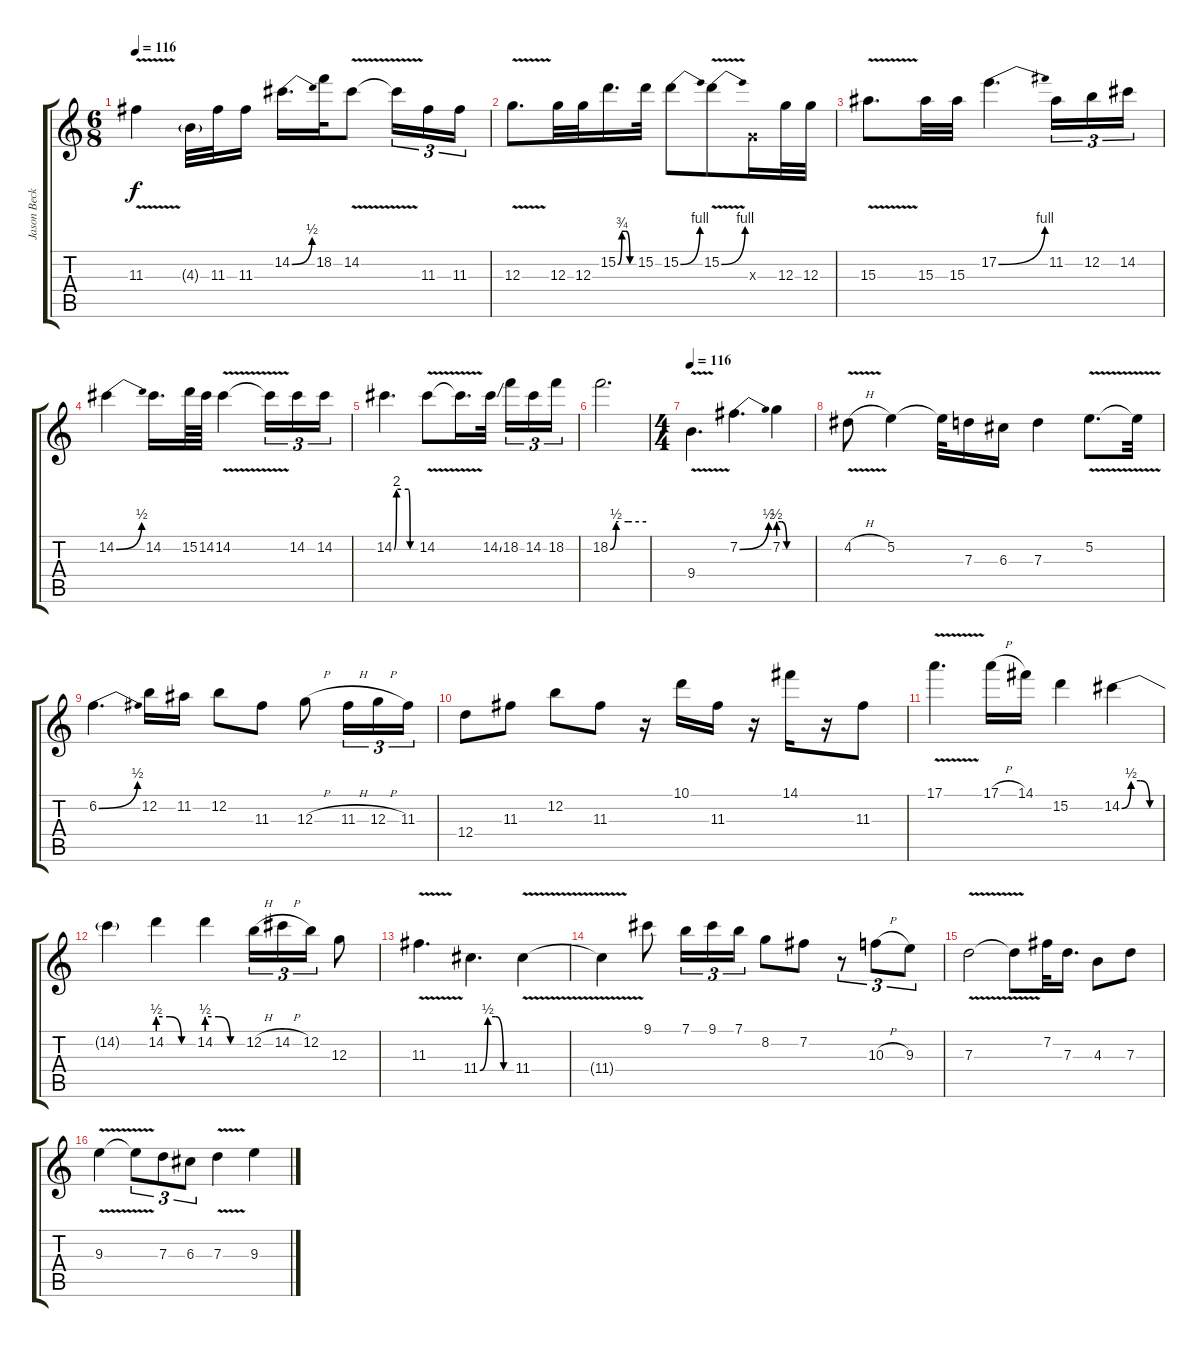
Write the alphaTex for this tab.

\track ("Jason Becker" "Jason Beck") {instrument overdrivenguitar}
\staff {score tabs}
\tuning (E4 B3 G3 D3 A2 E2) {hide}
\ts (6 8)
\tempo 116
\clef g2
\ks c
11.3{v}.4{dy f} 4.3{g}.32 11.3.32 11.3.16 14.2{be (bend 0 0 60 2)}.16{d} 18.2.32 14.2{v}.8 14.2{t}.16{tu (3 2)} 11.3.16{tu (3 2)} 11.3.16{tu (3 2)} |
12.3{v}.8{d} 12.3.32 12.3.32 15.2{be (custom 0 0 15 3 30 3 45 0 60 0)}.16{d} 15.2.32 15.2{be (bend 0 0 60 4)}.8 15.2{be (bend 0 0 60 4) v}.8 0.3{x}.16 12.3.32 12.3.32 |
15.3{v}.8{d} 15.3.32 15.3.32 17.2{be (bend 0 0 60 4)}.4{d} 11.2.16{tu (3 2)} 12.2.16{tu (3 2)} 14.2.16{tu (3 2)} |
14.2{be (bend 0 0 60 2)}.4 14.2.16{d} 15.2.64 14.2.64 14.2{v}.4 14.2{t}.16{tu (3 2)} 14.2.16{tu (3 2)} 14.2.16{tu (3 2)} |
14.2{be (custom 0 0 7 8 40 8 45 0 60 0)}.4{d} 14.2{v}.8 14.2{t}.16{d} 14.2{ss}.32{beam splitsecondary} 18.2.16{tu (3 2)} 14.2.16{tu (3 2)} 18.2.16{tu (3 2)} |
18.2{be (custom 0 0 10 2 14 2 30 2 60 2)}.2{d} |
\ts (4 4)
\tempo 116
9.4{v}.4{d} 7.2{be (bend 0 0 60 2)}.4{d} 7.2{be (custom 0 2 5 2 15 0 21 0 29 0 60 0)}.4 |
4.2{v h}.8 5.2.4 5.2{t}.32 7.3.16 6.3.16 7.3.4 5.2{v}.8{d} 5.2{t}.32 |
6.2{be (bend 0 0 60 2)}.4{d} 12.2.16 11.2.16 12.2.8 11.3.8 12.3{h}.8 11.3{h}.16{tu (3 2)} 12.3{h}.16{tu (3 2)} 11.3.16{tu (3 2)} |
12.4.8 11.3.8 12.2.8 11.3.8 r.16 10.1.16 11.3.16 r.16 14.1.16 r.16 11.3.8 |
17.1{v}.4{d} 17.1{h}.16 14.1.16 15.2.4 14.2{be (custom 0 0 15 2 30 2 45 0 60 0)}.4 |
14.2{t}.4 14.2{be (custom 0 2 20 2 40 0 60 0)}.4 14.2{be (custom 0 2 20 2 40 0 60 0)}.4 12.2{h}.16{tu (3 2)} 14.2{h}.16{tu (3 2)} 12.2.16{tu (3 2)} 12.3.8 |
11.3{v}.4{d} 11.4{be (custom 0 0 15 2 30 2 45 0 60 0)}.4{d} 11.4{v}.4 |
11.4{t}.4 9.1.8 7.1.16{tu (3 2)} 9.1.16{tu (3 2)} 7.1.16{tu (3 2)} 8.2.8 7.2.8 r.8{tu (3 2)} 10.3{h}.8{tu (3 2)} 9.3.8{tu (3 2)} |
7.3{v}.2 7.3{t}.8 7.2.32 7.3.16{d} 4.3.8 7.3.8 |
9.3{v}.4 9.3{t}.8{tu (3 2)} 7.3.8{tu (3 2)} 6.3.8{tu (3 2)} 7.3{v}.4 9.3.4
